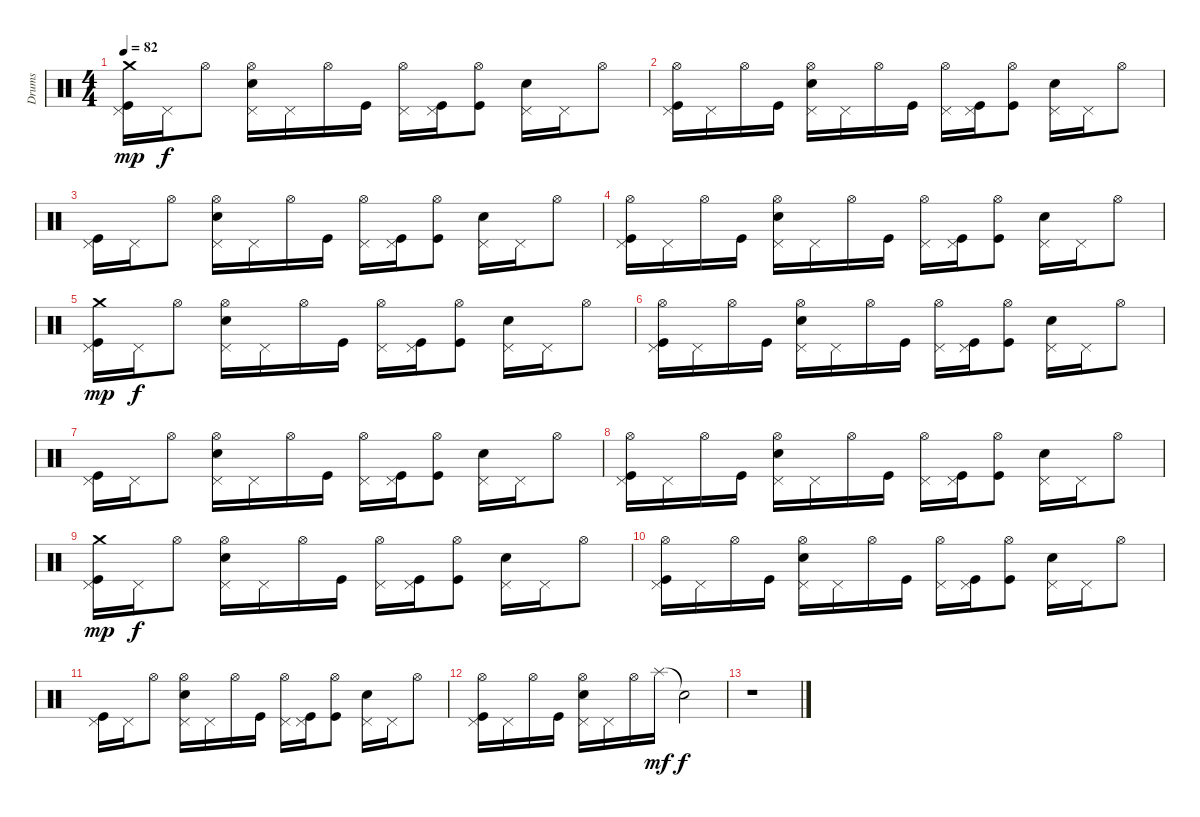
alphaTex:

\track ("Drums" "Drums") {instrument percussion}
\staff {score}
\articulation defaults
\ts (4 4)
\tempo 82
\clef neutral
\ks c
("Crash medium (hit)" "Pedal Hi-Hat (hit)" "Kick (hit)").16{dy mp} "Pedal Hi-Hat (hit)".16{dy f} "Hi-Hat (open)".8 ("Hi-Hat (open)" "Pedal Hi-Hat (hit)" "Electric Snare (hit)").16 "Pedal Hi-Hat (hit)".16 "Hi-Hat (open)".16 "Kick (hit)".16 ("Hi-Hat (open)" "Pedal Hi-Hat (hit)").16 ("Pedal Hi-Hat (hit)" "Kick (hit)").16 ("Hi-Hat (open)" "Kick (hit)").8 ("Pedal Hi-Hat (hit)" "Electric Snare (hit)").16 "Pedal Hi-Hat (hit)".16 "Hi-Hat (open)".8 |
("Hi-Hat (open)" "Pedal Hi-Hat (hit)" "Kick (hit)").16 "Pedal Hi-Hat (hit)".16 "Hi-Hat (open)".16 "Kick (hit)".16 ("Hi-Hat (open)" "Pedal Hi-Hat (hit)" "Electric Snare (hit)").16 "Pedal Hi-Hat (hit)".16 "Hi-Hat (open)".16 "Kick (hit)".16 ("Hi-Hat (open)" "Pedal Hi-Hat (hit)").16 ("Pedal Hi-Hat (hit)" "Kick (hit)").16 ("Hi-Hat (open)" "Kick (hit)").8 ("Pedal Hi-Hat (hit)" "Electric Snare (hit)").16 "Pedal Hi-Hat (hit)".16 "Hi-Hat (open)".8 |
("Pedal Hi-Hat (hit)" "Kick (hit)").16 "Pedal Hi-Hat (hit)".16 "Hi-Hat (open)".8 ("Hi-Hat (open)" "Pedal Hi-Hat (hit)" "Electric Snare (hit)").16 "Pedal Hi-Hat (hit)".16 "Hi-Hat (open)".16 "Kick (hit)".16 ("Hi-Hat (open)" "Pedal Hi-Hat (hit)").16 ("Pedal Hi-Hat (hit)" "Kick (hit)").16 ("Hi-Hat (open)" "Kick (hit)").8 ("Pedal Hi-Hat (hit)" "Electric Snare (hit)").16 "Pedal Hi-Hat (hit)".16 "Hi-Hat (open)".8 |
("Hi-Hat (open)" "Pedal Hi-Hat (hit)" "Kick (hit)").16 "Pedal Hi-Hat (hit)".16 "Hi-Hat (open)".16 "Kick (hit)".16 ("Hi-Hat (open)" "Pedal Hi-Hat (hit)" "Electric Snare (hit)").16 "Pedal Hi-Hat (hit)".16 "Hi-Hat (open)".16 "Kick (hit)".16 ("Hi-Hat (open)" "Pedal Hi-Hat (hit)").16 ("Pedal Hi-Hat (hit)" "Kick (hit)").16 ("Hi-Hat (open)" "Kick (hit)").8 ("Pedal Hi-Hat (hit)" "Electric Snare (hit)").16 "Pedal Hi-Hat (hit)".16 "Hi-Hat (open)".8 |
("Crash medium (hit)" "Pedal Hi-Hat (hit)" "Kick (hit)").16{dy mp} "Pedal Hi-Hat (hit)".16{dy f} "Hi-Hat (open)".8 ("Hi-Hat (open)" "Pedal Hi-Hat (hit)" "Electric Snare (hit)").16 "Pedal Hi-Hat (hit)".16 "Hi-Hat (open)".16 "Kick (hit)".16 ("Hi-Hat (open)" "Pedal Hi-Hat (hit)").16 ("Pedal Hi-Hat (hit)" "Kick (hit)").16 ("Hi-Hat (open)" "Kick (hit)").8 ("Pedal Hi-Hat (hit)" "Electric Snare (hit)").16 "Pedal Hi-Hat (hit)".16 "Hi-Hat (open)".8 |
("Hi-Hat (open)" "Pedal Hi-Hat (hit)" "Kick (hit)").16 "Pedal Hi-Hat (hit)".16 "Hi-Hat (open)".16 "Kick (hit)".16 ("Hi-Hat (open)" "Pedal Hi-Hat (hit)" "Electric Snare (hit)").16 "Pedal Hi-Hat (hit)".16 "Hi-Hat (open)".16 "Kick (hit)".16 ("Hi-Hat (open)" "Pedal Hi-Hat (hit)").16 ("Pedal Hi-Hat (hit)" "Kick (hit)").16 ("Hi-Hat (open)" "Kick (hit)").8 ("Pedal Hi-Hat (hit)" "Electric Snare (hit)").16 "Pedal Hi-Hat (hit)".16 "Hi-Hat (open)".8 |
("Pedal Hi-Hat (hit)" "Kick (hit)").16 "Pedal Hi-Hat (hit)".16 "Hi-Hat (open)".8 ("Hi-Hat (open)" "Pedal Hi-Hat (hit)" "Electric Snare (hit)").16 "Pedal Hi-Hat (hit)".16 "Hi-Hat (open)".16 "Kick (hit)".16 ("Hi-Hat (open)" "Pedal Hi-Hat (hit)").16 ("Pedal Hi-Hat (hit)" "Kick (hit)").16 ("Hi-Hat (open)" "Kick (hit)").8 ("Pedal Hi-Hat (hit)" "Electric Snare (hit)").16 "Pedal Hi-Hat (hit)".16 "Hi-Hat (open)".8 |
("Hi-Hat (open)" "Pedal Hi-Hat (hit)" "Kick (hit)").16 "Pedal Hi-Hat (hit)".16 "Hi-Hat (open)".16 "Kick (hit)".16 ("Hi-Hat (open)" "Pedal Hi-Hat (hit)" "Electric Snare (hit)").16 "Pedal Hi-Hat (hit)".16 "Hi-Hat (open)".16 "Kick (hit)".16 ("Hi-Hat (open)" "Pedal Hi-Hat (hit)").16 ("Pedal Hi-Hat (hit)" "Kick (hit)").16 ("Hi-Hat (open)" "Kick (hit)").8 ("Pedal Hi-Hat (hit)" "Electric Snare (hit)").16 "Pedal Hi-Hat (hit)".16 "Hi-Hat (open)".8 |
("Crash medium (hit)" "Pedal Hi-Hat (hit)" "Kick (hit)").16{dy mp} "Pedal Hi-Hat (hit)".16{dy f} "Hi-Hat (open)".8 ("Hi-Hat (open)" "Pedal Hi-Hat (hit)" "Electric Snare (hit)").16 "Pedal Hi-Hat (hit)".16 "Hi-Hat (open)".16 "Kick (hit)".16 ("Hi-Hat (open)" "Pedal Hi-Hat (hit)").16 ("Pedal Hi-Hat (hit)" "Kick (hit)").16 ("Hi-Hat (open)" "Kick (hit)").8 ("Pedal Hi-Hat (hit)" "Electric Snare (hit)").16 "Pedal Hi-Hat (hit)".16 "Hi-Hat (open)".8 |
("Hi-Hat (open)" "Pedal Hi-Hat (hit)" "Kick (hit)").16 "Pedal Hi-Hat (hit)".16 "Hi-Hat (open)".16 "Kick (hit)".16 ("Hi-Hat (open)" "Pedal Hi-Hat (hit)" "Electric Snare (hit)").16 "Pedal Hi-Hat (hit)".16 "Hi-Hat (open)".16 "Kick (hit)".16 ("Hi-Hat (open)" "Pedal Hi-Hat (hit)").16 ("Pedal Hi-Hat (hit)" "Kick (hit)").16 ("Hi-Hat (open)" "Kick (hit)").8 ("Pedal Hi-Hat (hit)" "Electric Snare (hit)").16 "Pedal Hi-Hat (hit)".16 "Hi-Hat (open)".8 |
("Pedal Hi-Hat (hit)" "Kick (hit)").16 "Pedal Hi-Hat (hit)".16 "Hi-Hat (open)".8 ("Hi-Hat (open)" "Pedal Hi-Hat (hit)" "Electric Snare (hit)").16 "Pedal Hi-Hat (hit)".16 "Hi-Hat (open)".16 "Kick (hit)".16 ("Hi-Hat (open)" "Pedal Hi-Hat (hit)").16 ("Pedal Hi-Hat (hit)" "Kick (hit)").16 ("Hi-Hat (open)" "Kick (hit)").8 ("Pedal Hi-Hat (hit)" "Electric Snare (hit)").16 "Pedal Hi-Hat (hit)".16 "Hi-Hat (open)".8 |
("Hi-Hat (open)" "Pedal Hi-Hat (hit)" "Kick (hit)").16 "Pedal Hi-Hat (hit)".16 "Hi-Hat (open)".16 "Kick (hit)".16 ("Hi-Hat (open)" "Pedal Hi-Hat (hit)" "Electric Snare (hit)").16 "Pedal Hi-Hat (hit)".16 "Hi-Hat (open)".16 "Splash (hit)".16{dy mf} "Snare (hit)"{t}.2{dy f} |
r.1
